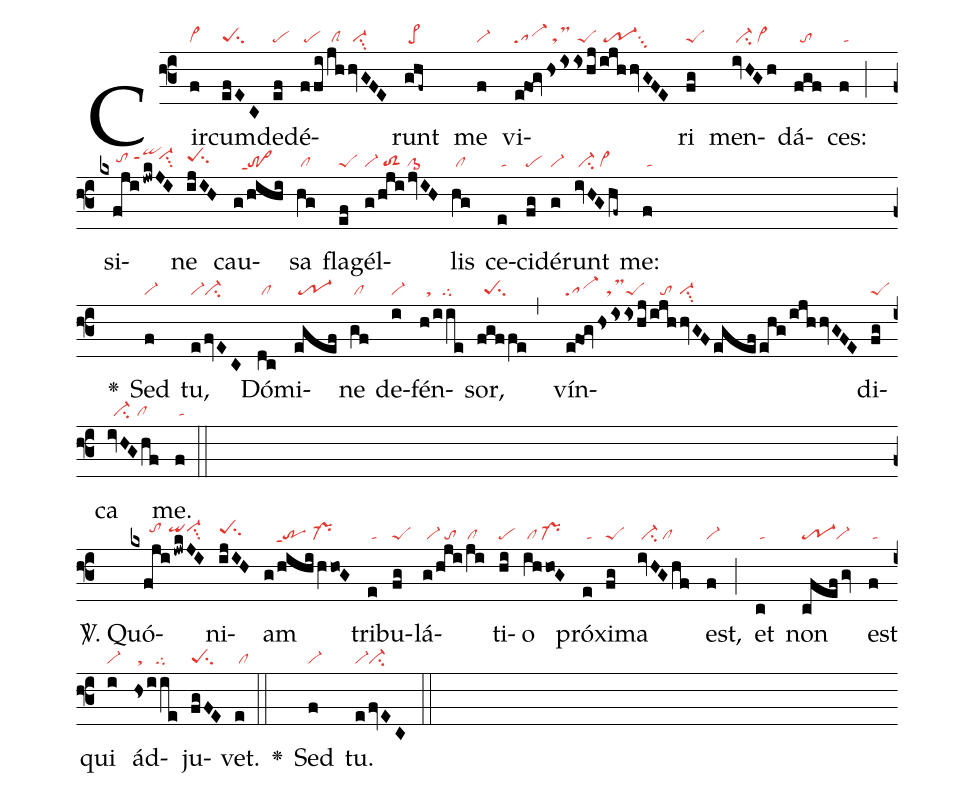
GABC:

nabc-lines: 1;
%%
(f3)Cir(f|vi>)cum(efEC|peSsu2)de(ef|pe)dé(ffi|/pe|/jh|/clS|/hvGFE|/vi-su3)runt(ghf~|/pe>) me(f|vi-) vi(e!fo!gv|sa-|hsisishj/|//tsM//peS|ijhhvGFE|/tr-1su3)ri(fg|peS) men(ivHGh|/ci-/vi>)dá(fgf|//to)ces:(f|/ta) (;)
si(kxfjijwkJI|/////tohh/qihippt1``vi-hisu3)ne(ijIH|peShhsu2) cau(g/hihi|//tr>ppt1)sa(hg|/cl) fla(ef|peS)gél(g/hji/jvIH|vi-/toS2/cl>1)lis(hg|/cl) ce(e|/ta)ci(fg|pe)dé(g|vi-)runt(ivHGhf~|/ci-/cl~) me:(fZ|/ta)

<v>\greheightstar</v>() Sed(f|vi-) tu,(e/fvEC|vi-ci-) Dó(dc|/cl)mi(egef|/tr-1)ne(gf|/cl) de(i|vi-)fén(h/iie|//st///tg)sor,(fgf/fe,|//peSsu2) vín(e!fo!gvhsisishj|sa-//tsMpeS|/ijhhvGFegef|///to//vi-su3|/ehg/ijhhvGFE)di(fg|peS)ca(ivHGhf|//ci-//cl) me.(f|/ta) (::Z)

<sp>V/</sp>. Quó(kxfjijwkJI|//////tohi//qihivi-hisu3)ni(ijIH|peShhsu2)am(g/hihi/hVho!G|///trppt1//pr-) tri(e|/ta)bu(fg|peS)lá(g/hji/ji|/vi-/to///cl)ti(hi|pe)o(ih/ho!G|/cl/pr-) pró(e|/ta)xi(fg|peS)ma(ivHGhf|/ci-/cl) est,(f|vi-) (;)
et(c|/ta) non(cfef/gv|tr-1vi-) est(f|/ta) qui(i|vi-) ád(hsiie|/st////tg)ju(fgFE|peSsu2)vet.(e|/cl) (::)

<v>\greheightstar</v>() Sed(f|vi-) tu.(e/fvEC|vi-ci-) (::)
